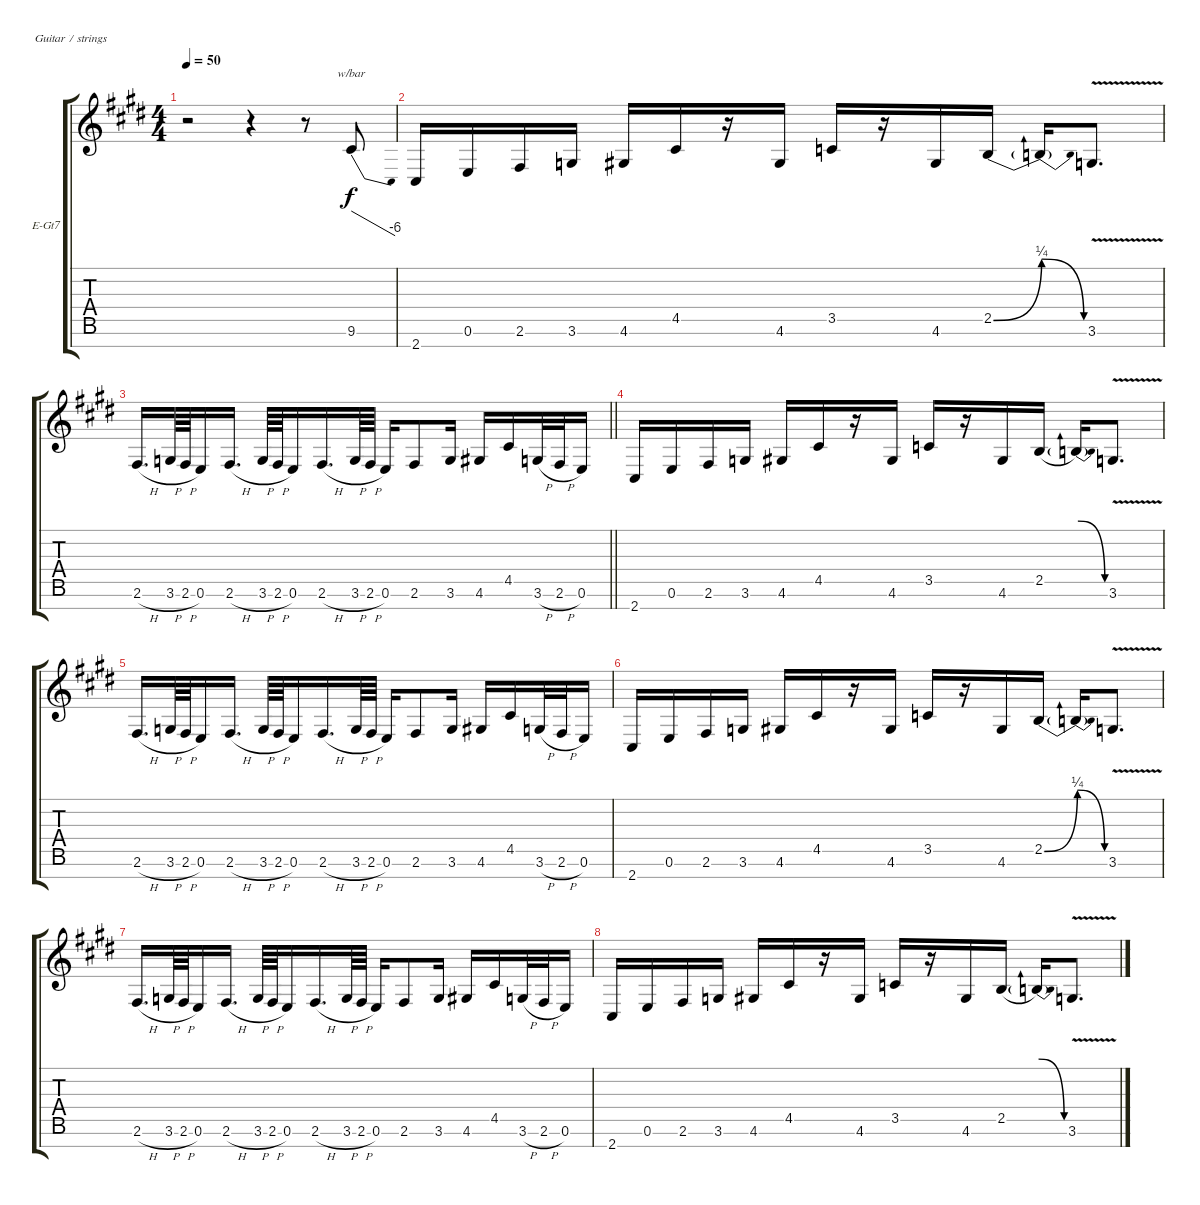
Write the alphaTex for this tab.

\bracketExtendMode groupsimilarinstruments
\firstSystemTrackNameOrientation horizontal
\otherSystemsTrackNameOrientation horizontal
\track ("Guitar 2" "E-Gt7") {instrument overdrivenguitar}
\staff {score tabs}
\tuning (E4 B3 G3 D3 A2 E2 B1)
\ts (4 4)
\tempo 50
\clef g2
\ks c#minor
r.2{dy f instrument overdrivenguitar} r.4 r.8 9.6.8{tbe (dive default 0 0 60 -24)} |
2.7.16 0.6.16 2.6.16 3.6.16 4.6.16 4.5.16 r.16 4.6.16 3.5.16 r.16 4.6.16 2.5{be (bend 0 0 60 1)}.16 2.5{be (release 0 1 60 0) t}.16 3.6{v}.8{d} |
\barLineRight lightlight
2.6{h}.16{d} 3.6{h}.64 2.6{h}.64 0.6.16 2.6{h}.16{d} 3.6{h}.64 2.6{h}.64 0.6.16 2.6{h}.16{d} 3.6{h}.64 2.6{h}.64 0.6.16 2.6.8 3.6.16 4.6.16 4.5.16 3.6{h}.32 2.6{h}.32 0.6.16 |
2.7.16 0.6.16 2.6.16 3.6.16 4.6.16 4.5.16 r.16 4.6.16 3.5.16 r.16 4.6.16 2.5{be (hold 0 0 60 0)}.16 2.5{be (release 0 1 60 0) t}.16 3.6{v}.8{d} |
2.6{h}.16{d} 3.6{h}.64 2.6{h}.64 0.6.16 2.6{h}.16{d} 3.6{h}.64 2.6{h}.64 0.6.16 2.6{h}.16{d} 3.6{h}.64 2.6{h}.64 0.6.16 2.6.8 3.6.16 4.6.16 4.5.16 3.6{h}.32 2.6{h}.32 0.6.16 |
2.7.16 0.6.16 2.6.16 3.6.16 4.6.16 4.5.16 r.16 4.6.16 3.5.16 r.16 4.6.16 2.5{be (bend 0 0 60 1)}.16 2.5{be (release 0 1 60 0) t}.16 3.6{v}.8{d} |
2.6{h}.16{d} 3.6{h}.64 2.6{h}.64 0.6.16 2.6{h}.16{d} 3.6{h}.64 2.6{h}.64 0.6.16 2.6{h}.16{d} 3.6{h}.64 2.6{h}.64 0.6.16 2.6.8 3.6.16 4.6.16 4.5.16 3.6{h}.32 2.6{h}.32 0.6.16 |
2.7.16 0.6.16 2.6.16 3.6.16 4.6.16 4.5.16 r.16 4.6.16 3.5.16 r.16 4.6.16 2.5{be (hold 0 0 60 0)}.16 2.5{be (release 0 1 60 0) t}.16 3.6{v}.8{d}
